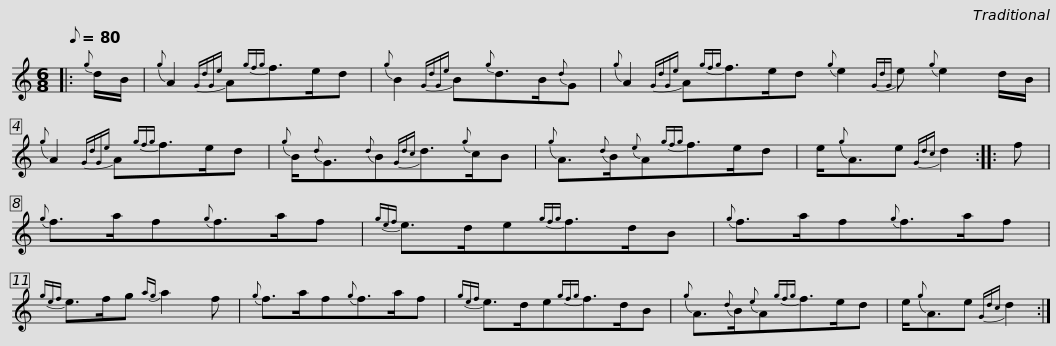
X:1
L:1/8
Q:1/8=80
M:6/8
I:linebreak $
K:C
V:1 treble
V:1
|:{g} d/B/ |{g} A2{GdGe} A{gfg}f>ed |{g} B2{GdGe} B{g}d>B{d}G |${g} A2{GdGe} A{gfg}f>ed{g} e2{GdG} e{g} e2 d/B/ |{g} A2{GdGe} A{gfg}f>ed | %5
{g} B/{d}G3/2{d}B{Gdc}d3/2{g}c/B |${g} A3/2{d}B/{e}A{gfg}f>ed | e/{g}A3/2e{Gdc} d2 :: f |{g} f>af{g}f>af | %10
{gef} e>de{gfg}f>dB |${g} f>af{g}f>af |{gef} e>fg{ag} a2 f |{g} f>af{g}f>af |{gef} e>de{gfg}f>dB |$ %15
{g} A3/2{d}B/{e}A{gfg}f>ed | e/{g}A3/2e{Gdc} d2 :| %17
